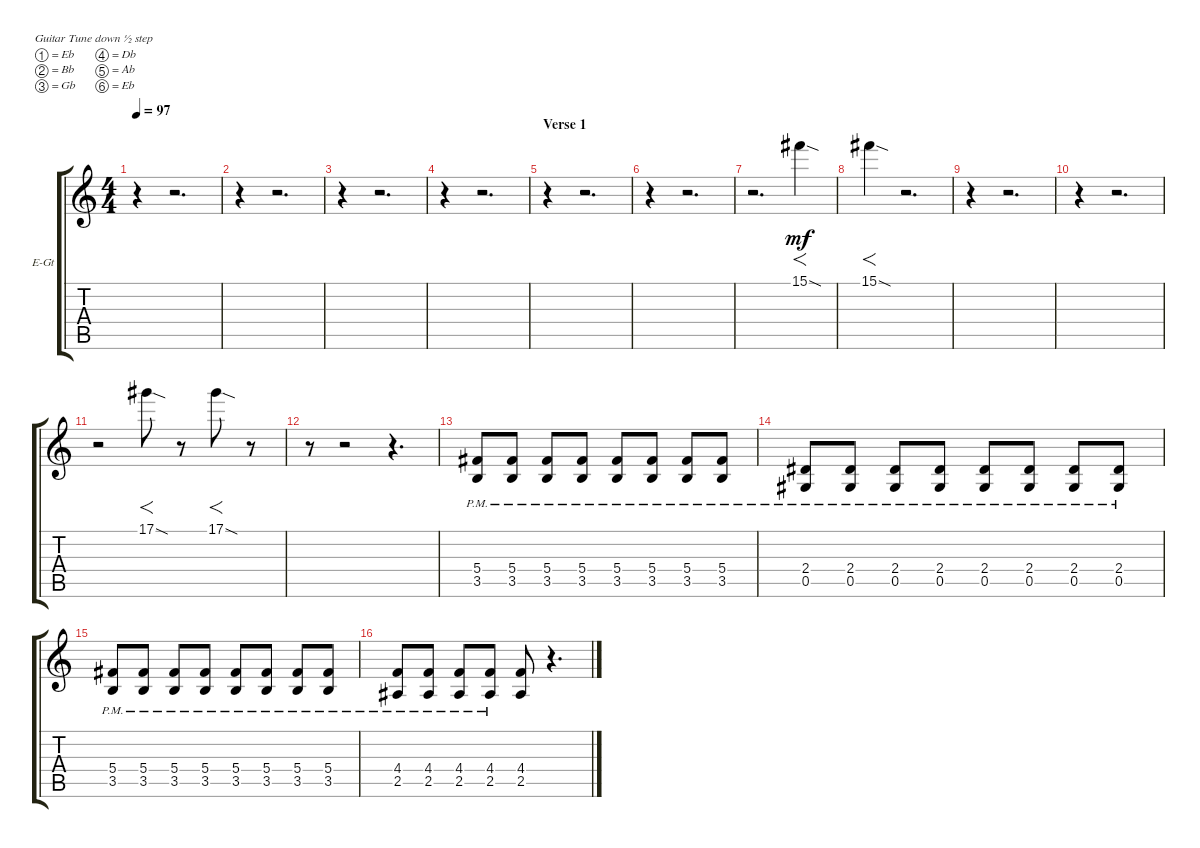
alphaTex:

\bracketExtendMode groupsimilarinstruments
\firstSystemTrackNameOrientation horizontal
\otherSystemsTrackNameOrientation horizontal
\track ("Bruce Bouillet" "E-Gt") {instrument distortionguitar}
\staff {score tabs}
\tuning (Eb4 Bb3 Gb3 Db3 Ab2 Eb2)
\ts (4 4)
\tempo 97
\clef g2
\ks c
r.4{dy mf instrument distortionguitar} r.2{d} |
r.4 r.2{d} |
r.4 r.2{d} |
r.4 r.2{d} |
\section ("" "Verse 1")
r.4 r.2{d} |
r.4 r.2{d} |
r.2{d} 15.1{sod}.4{f} |
15.1{sod}.4{f} r.2{d} |
r.4 r.2{d} |
r.4 r.2{d} |
r.2 17.1{sod}.8{f} r.8 17.1{sod}.8{f} r.8 |
r.8 r.2 r.4{d} |
(5.4{pm} 3.5{pm}).8 (5.4 3.5{pm}).8 (5.4 3.5{pm}).8 (5.4 3.5{pm}).8 (5.4 3.5{pm}).8 (5.4 3.5{pm}).8 (5.4 3.5{pm}).8 (5.4 3.5{pm}).8 |
(2.4{pm} 0.5).8 (2.4{pm} 0.5).8 (2.4{pm} 0.5).8 (2.4{pm} 0.5).8 (2.4{pm} 0.5).8 (2.4{pm} 0.5).8 (2.4{pm} 0.5).8 (2.4{pm} 0.5).8 |
(5.4{pm} 3.5{pm}).8 (5.4 3.5{pm}).8 (5.4 3.5{pm}).8 (5.4 3.5{pm}).8 (5.4 3.5{pm}).8 (5.4 3.5{pm}).8 (5.4 3.5{pm}).8 (5.4 3.5{pm}).8 |
(4.4{pm} 2.5).8 (4.4{pm} 2.5).8 (4.4{pm} 2.5).8 (4.4{pm} 2.5).8 (4.4 2.5).8 r.4{d}
